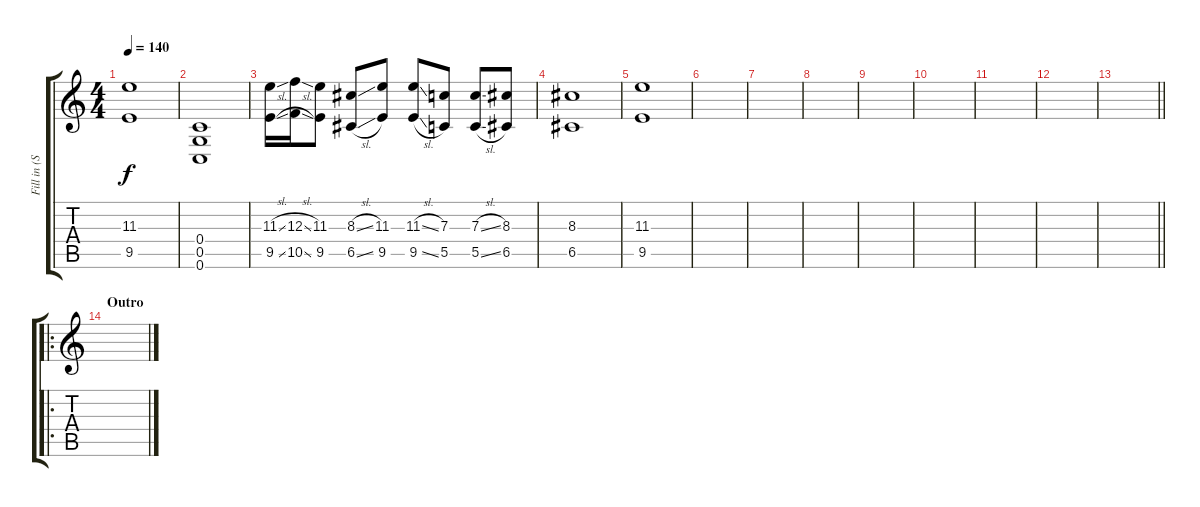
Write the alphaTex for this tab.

\track ("Fill in (Stevie)" "Fill in (S") {instrument distortionguitar}
\staff {score tabs}
\tuning (D4 A3 F3 C3 G2 C2) {hide}
\ts (4 4)
\tempo 140
\clef g2
\ks c
(11.3 9.5).1{dy f} |
(0.4 0.5 0.6).1 |
(11.3{sl} 9.5{sl}).16 (12.3{sl} 10.5{sl}).16 (11.3 9.5).8 (8.3{sl} 6.5{sl}).8 (11.3 9.5).8 (11.3{sl} 9.5{sl}).8 (7.3 5.5).8 (7.3{sl} 5.5{sl}).8 (8.3 6.5).8 |
(8.3 6.5).1 |
(11.3 9.5).1 |
|
|
|
|
|
|
|
\barLineRight lightlight
|
\ro
\section ("" "Outro")
